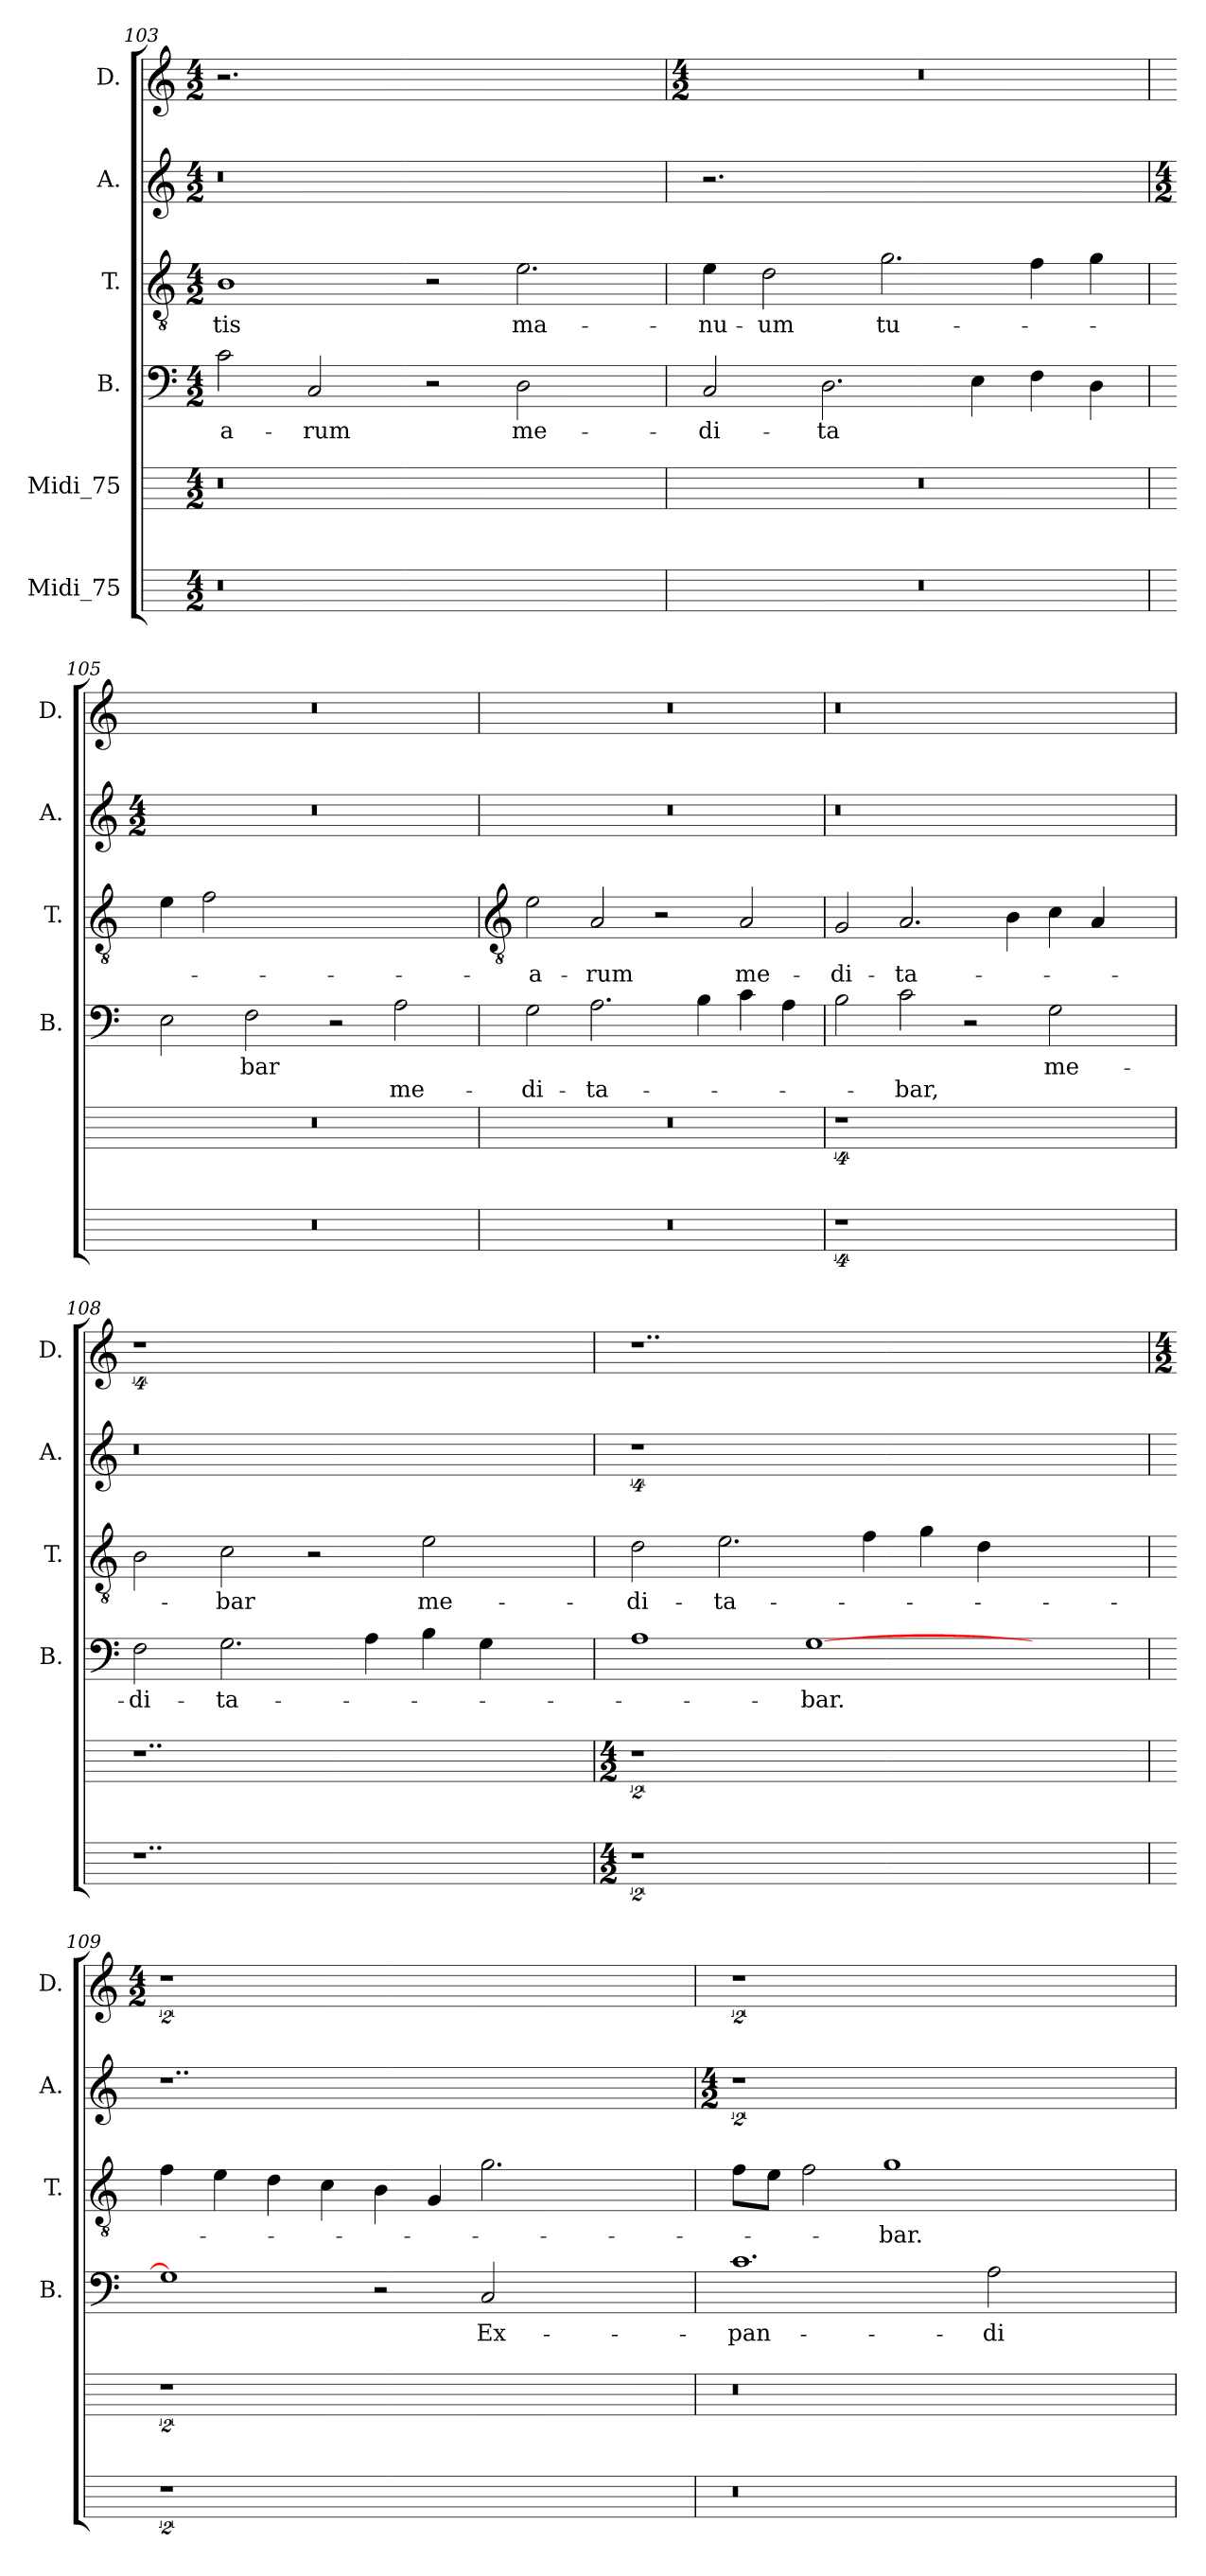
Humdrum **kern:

**kern	**kern	**kern	**text	**text	**kern	**text	**kern	**kern
*part6	*part5	*part4	*part4	*part4	*part3	*part3	*part2	*part1
*staff6	*staff5	*staff4	*staff4	*staff4	*staff3	*staff3	*staff2	*staff1
*I"Midi_75	*I"Midi_75	*I"B.	*	*	*I"T.	*	*I"A.	*I"D.
*	*	*I'B.	*	*	*I'T.	*	*I'A.	*I'D.
!!LO:LB:g=z
*	*	*clefF4	*	*	*clefGv2	*	*clefG2	*clefG2
*	*	*k[]	*	*	*k[]	*	*k[]	*k[]
*	*	*C:	*	*	*C:	*	*C:	*C:
*M4/2	*M4/2	*M4/2	*	*	*M4/2	*	*M4/2	*M4/2
=103	=103	=103	=103	=103	=103	=103	=103	=103
!	!	!	!LO:LY:b	!	!	!LO:LY:b	!	!
0r	0r	2c	a-	.	1B	-tis	0r	2.r
!	!	!	!LO:LY:b	!	!	!	!	!
.	.	2C	-rum	.	.	.	.	.
.	.	.	.	.	.	.	.	1.ryy
.	.	2r	.	.	2r	.	.	.
!	!	!	!LO:LY:b	!	!	!LO:LY:b	!	!
.	.	2D	me-	.	2.e	ma-	.	.
4ryy	4ryy	4ryy	.	.	.	.	4ryy	.
!!LO:LB:g=z
=104	=104	=104	=104	=104	=104	=104	=104	=104
*	*	*	*	*	*	*	*	*M4/2
!	!	!	!LO:LY:b	!	!	!LO:LY:b	!	!
0r	0r	2C	-di-	.	4e	-nu-	2.r	0r
!	!	!	!	!	!	!LO:LY:b	!	!
.	.	.	.	.	2d	-um	.	.
!	!	!	!LO:LY:b	!	!	!	!	!
.	.	2.D	-ta	.	.	.	.	.
!	!	!	!	!	!	!LO:LY:b	!	!
.	.	.	.	.	2.g	tu-	1ryy	.
.	.	4E	.	.	.	.	.	.
.	.	4F	.	.	4f	.	.	.
.	.	4D	.	.	4g	.	4ryy	.
!!LO:LB:g=z
=105	=105	=105	=105	=105	=105	=105	=105	=105
*	*	*	*	*	*	*	*M4/2	*
0r	0r	2E	.	.	4e	.	0r	0r
.	.	.	.	.	2f	.	.	.
!	!	!	!LO:LY:b	!	!	!	!	!
.	.	2F	bar	.	.	.	.	.
.	.	.	.	.	1ryy	.	.	.
.	.	2r	.	.	.	.	.	.
!	!	!	!	!LO:LY:b	!	!	!	!
.	.	2A	.	me-	.	.	.	.
.	.	.	.	.	4ryy	.	.	.
!!LO:LB:g=z
=106	=106	=106	=106	=106	=106	=106	=106	=106
*	*	*	*	*	*clefGv2	*	*	*
!	!	!	!	!LO:LY:b	!	!LO:LY:b	!	!
0r	0r	2G	.	-di-	2e	-a-	0r	0r
!	!	!	!	!LO:LY:b	!	!LO:LY:b	!	!
.	.	2.A	.	-ta-	2A	-rum	.	.
.	.	.	.	.	2r	.	.	.
.	.	4B	.	.	.	.	.	.
!	!	!	!	!	!	!LO:LY:b	!	!
.	.	4c	.	.	2A	me-	.	.
.	.	4A	.	.	.	.	.	.
=107	=107	=107	=107	=107	=107	=107	=107	=107
!	!	!	!	!	!	!LO:LY:b	!	!
4%9r	4%9r	2B	.	.	2G	-di-	0r	0r
!	!	!	!	!LO:LY:b	!	!LO:LY:b	!	!
.	.	2c	.	-bar,	2.A	-ta-	.	.
.	.	2r	.	.	.	.	.	.
.	.	.	.	.	4B	.	.	.
!	!	!	!LO:LY:b	!	!	!	!	!
.	.	2G	me-	.	4c	.	.	.
.	.	.	.	.	4A	.	.	.
.	.	4ryy	.	.	4ryy	.	4ryy	4ryy
=108	=108	=108	=108	=108	=108	=108	=108	=108
!	!	!	!LO:LY:b	!	!	!	!	!
1..r	1..r	2F	-di-	.	2B	.	0r	4%9r
!	!	!	!LO:LY:b	!	!	!LO:LY:b	!	!
.	.	2.G	-ta-	.	2c	-bar	.	.
.	.	.	.	.	2r	.	.	.
.	.	4A	.	.	.	.	.	.
!	!	!	!	!	!	!LO:LY:b	!	!
.	.	4B	.	.	2e	me-	.	.
2ryy	2ryy	4G	.	.	.	.	.	.
.	.	4ryy	.	.	4ryy	.	4ryy	.
!!LO:LB:g=z
=108	=108	=108	=108	=108	=108	=108	=108	=108
*M4/2	*M4/2	*	*	*	*	*	*	*
!	!	!	!	!	!	!LO:LY:b	!	!
2%5r	2%5r	1A	.	.	2d	-di-	4%9r	1..r
!	!	!	!	!	!	!LO:LY:b	!	!
.	.	.	.	.	2.e	-ta-	.	.
!	!	!	!LO:LY:b	!	!	!	!	!
.	.	[1G	-bar.	.	.	.	.	.
.	.	.	.	.	4f	.	.	.
.	.	.	.	.	4g	.	.	.
.	.	.	.	.	4d	.	.	2.ryy
.	.	2ryy	.	.	2ryy	.	.	.
.	.	.	.	.	.	.	4ryy	.
!!LO:LB:g=z
=109	=109	=109	=109	=109	=109	=109	=109	=109
*	*	*	*	*	*	*	*	*M4/2
2%5r	2%5r	1G]	.	.	4f	.	1..r	2%5r
.	.	.	.	.	4e	.	.	.
.	.	.	.	.	4d	.	.	.
.	.	.	.	.	4c	.	.	.
.	.	2r	.	.	4B	.	.	.
.	.	.	.	.	4G	.	.	.
!	!	!	!LO:LY:b	!	!	!	!	!
.	.	2C	Ex-	.	2.g	.	.	.
.	.	.	.	.	.	.	2.ryy	.
.	.	2ryy	.	.	.	.	.	.
.	.	.	.	.	4ryy	.	.	.
!!LO:LB:g=z
=109	=109	=109	=109	=109	=109	=109	=109	=109
*	*	*	*	*	*	*	*M4/2	*
!	!	!	!LO:LY:b	!	!	!	!	!
0r	0r	1.c	-pan-	.	8fL	.	2%5r	2%5r
.	.	.	.	.	8eJ	.	.	.
.	.	.	.	.	2f	.	.	.
!	!	!	!	!	!	!LO:LY:b	!	!
.	.	.	.	.	1g	-bar.	.	.
!	!	!	!LO:LY:b	!	!	!	!	!
.	.	2A	-di	.	.	.	.	.
.	.	.	.	.	2.ryy	.	.	.
2ryy	2ryy	2ryy	.	.	.	.	.	.
=	=	=	=	=	=	=	=	=
*-	*-	*-	*-	*-	*-	*-	*-	*-
